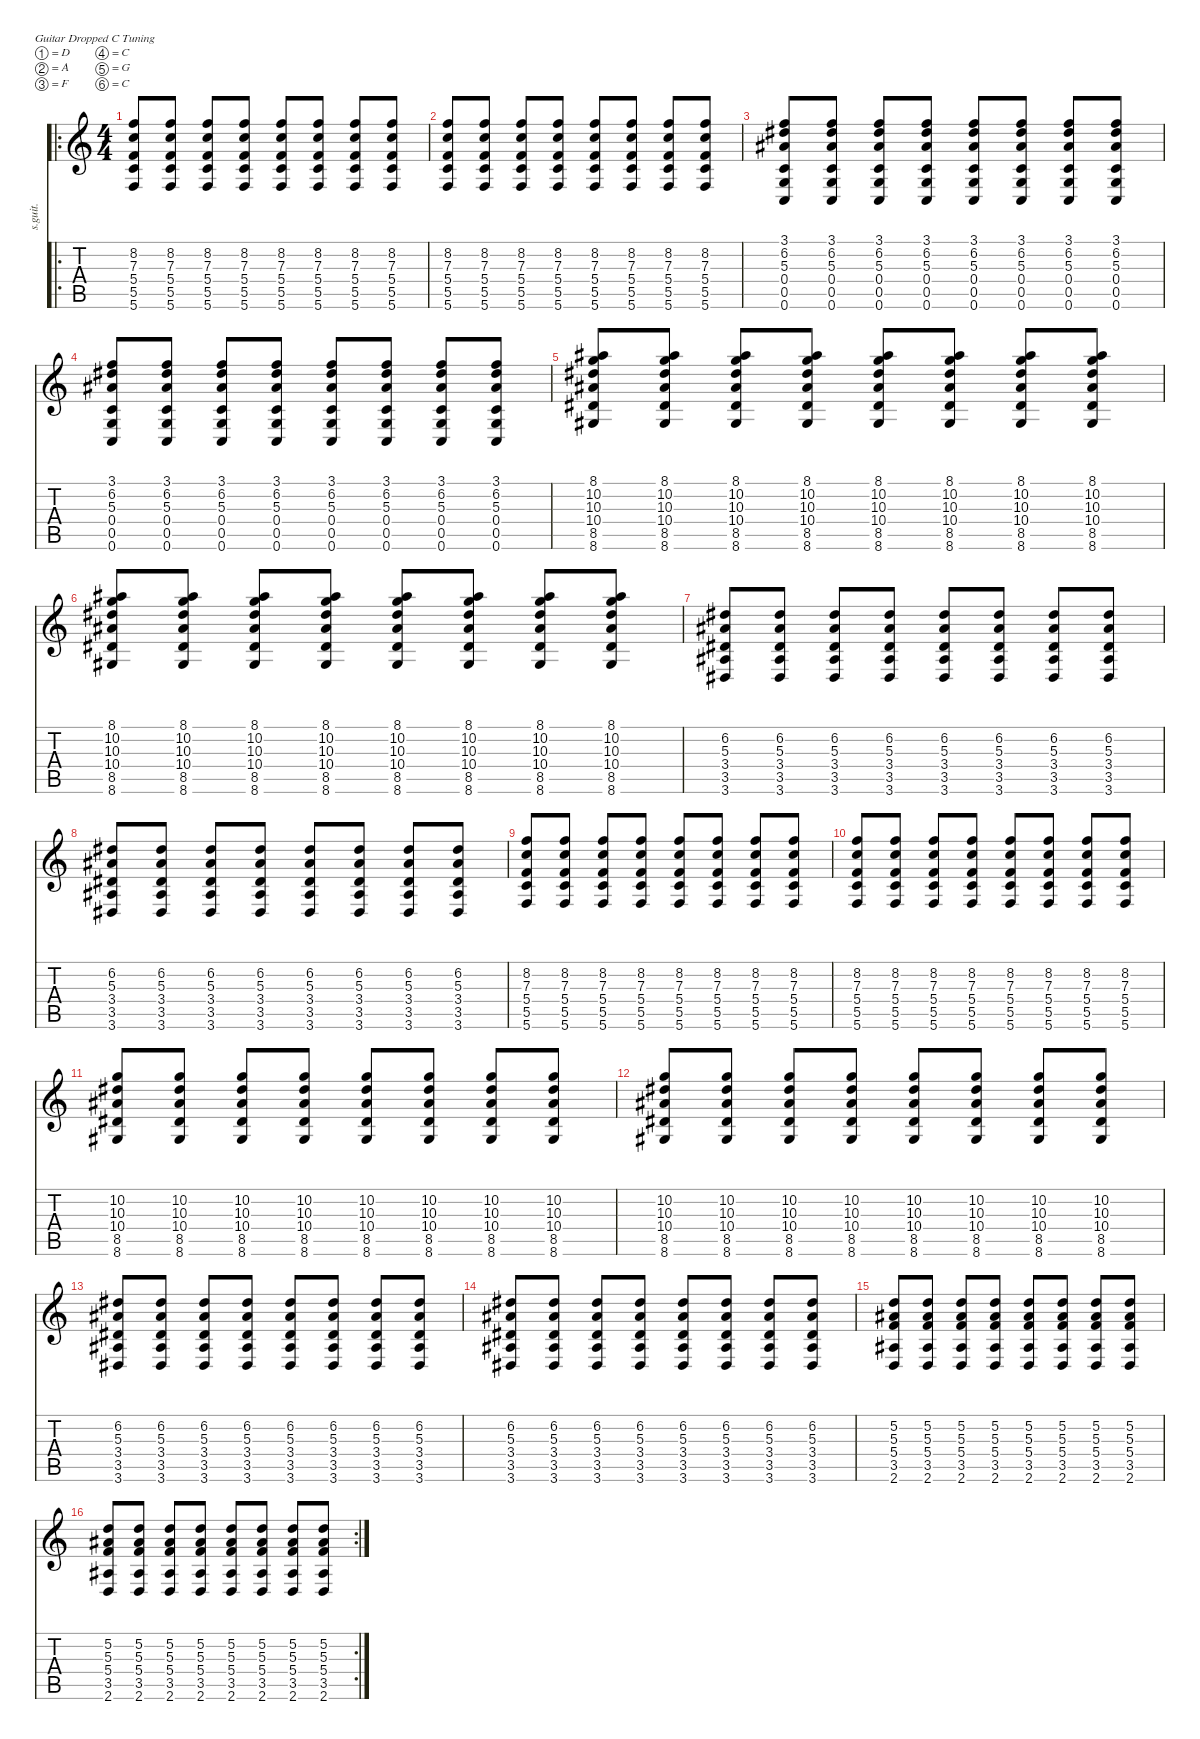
\defaultSystemsLayout 4
\hideDynamics
\bracketExtendMode nobrackets
\track ("Misha \"Bulb\" Mansoor" "s.guit.") {instrument distortionguitar}
\staff {score tabs}
\tuning (D4 A3 F3 C3 G2 C2)
\ro
\ts (4 4)
\tempo (213 hide)
\clef g2
\ks c
(8.2 7.3 5.4 5.5 5.6).8{lyrics (0 "") lyrics (1 "") lyrics (2 "") lyrics (3 "") lyrics (4 "") dy mf} (8.2 7.3 5.4 5.5 5.6).8{lyrics (0 "") lyrics (1 "") lyrics (2 "") lyrics (3 "") lyrics (4 "")} (8.2 7.3 5.4 5.5 5.6).8{lyrics (0 "") lyrics (1 "") lyrics (2 "") lyrics (3 "") lyrics (4 "")} (8.2 7.3 5.4 5.5 5.6).8{lyrics (0 "") lyrics (1 "") lyrics (2 "") lyrics (3 "") lyrics (4 "")} (8.2 7.3 5.4 5.5 5.6).8{lyrics (0 "") lyrics (1 "") lyrics (2 "") lyrics (3 "") lyrics (4 "")} (8.2 7.3 5.4 5.5 5.6).8{lyrics (0 "") lyrics (1 "") lyrics (2 "") lyrics (3 "") lyrics (4 "")} (8.2 7.3 5.4 5.5 5.6).8{lyrics (0 "") lyrics (1 "") lyrics (2 "") lyrics (3 "") lyrics (4 "")} (8.2 7.3 5.4 5.5 5.6).8{lyrics (0 "") lyrics (1 "") lyrics (2 "") lyrics (3 "") lyrics (4 "")} |
(8.2 7.3 5.4 5.5 5.6).8{lyrics (0 "") lyrics (1 "") lyrics (2 "") lyrics (3 "") lyrics (4 "")} (8.2 7.3 5.4 5.5 5.6).8{lyrics (0 "") lyrics (1 "") lyrics (2 "") lyrics (3 "") lyrics (4 "")} (8.2 7.3 5.4 5.5 5.6).8{lyrics (0 "") lyrics (1 "") lyrics (2 "") lyrics (3 "") lyrics (4 "")} (8.2 7.3 5.4 5.5 5.6).8{lyrics (0 "") lyrics (1 "") lyrics (2 "") lyrics (3 "") lyrics (4 "")} (8.2 7.3 5.4 5.5 5.6).8{lyrics (0 "") lyrics (1 "") lyrics (2 "") lyrics (3 "") lyrics (4 "")} (8.2 7.3 5.4 5.5 5.6).8{lyrics (0 "") lyrics (1 "") lyrics (2 "") lyrics (3 "") lyrics (4 "")} (8.2 7.3 5.4 5.5 5.6).8{lyrics (0 "") lyrics (1 "") lyrics (2 "") lyrics (3 "") lyrics (4 "")} (8.2 7.3 5.4 5.5 5.6).8{lyrics (0 "") lyrics (1 "") lyrics (2 "") lyrics (3 "") lyrics (4 "")} |
(3.1 6.2{acc #} 5.3{acc #} 0.4 0.5 0.6).8{lyrics (0 "") lyrics (1 "") lyrics (2 "") lyrics (3 "") lyrics (4 "")} (3.1 6.2{acc #} 5.3{acc #} 0.4 0.5 0.6).8{lyrics (0 "") lyrics (1 "") lyrics (2 "") lyrics (3 "") lyrics (4 "")} (3.1 6.2{acc #} 5.3{acc #} 0.4 0.5 0.6).8{lyrics (0 "") lyrics (1 "") lyrics (2 "") lyrics (3 "") lyrics (4 "")} (3.1 6.2{acc #} 5.3{acc #} 0.4 0.5 0.6).8{lyrics (0 "") lyrics (1 "") lyrics (2 "") lyrics (3 "") lyrics (4 "")} (3.1 6.2{acc #} 5.3{acc #} 0.4 0.5 0.6).8{lyrics (0 "") lyrics (1 "") lyrics (2 "") lyrics (3 "") lyrics (4 "")} (3.1 6.2{acc #} 5.3{acc #} 0.4 0.5 0.6).8{lyrics (0 "") lyrics (1 "") lyrics (2 "") lyrics (3 "") lyrics (4 "")} (3.1 6.2{acc #} 5.3{acc #} 0.4 0.5 0.6).8{lyrics (0 "") lyrics (1 "") lyrics (2 "") lyrics (3 "") lyrics (4 "")} (3.1 6.2{acc #} 5.3{acc #} 0.4 0.5 0.6).8{lyrics (0 "") lyrics (1 "") lyrics (2 "") lyrics (3 "") lyrics (4 "")} |
(3.1 6.2{acc #} 5.3{acc #} 0.4 0.5 0.6).8{lyrics (0 "") lyrics (1 "") lyrics (2 "") lyrics (3 "") lyrics (4 "")} (3.1 6.2{acc #} 5.3{acc #} 0.4 0.5 0.6).8{lyrics (0 "") lyrics (1 "") lyrics (2 "") lyrics (3 "") lyrics (4 "")} (3.1 6.2{acc #} 5.3{acc #} 0.4 0.5 0.6).8{lyrics (0 "") lyrics (1 "") lyrics (2 "") lyrics (3 "") lyrics (4 "")} (3.1 6.2{acc #} 5.3{acc #} 0.4 0.5 0.6).8{lyrics (0 "") lyrics (1 "") lyrics (2 "") lyrics (3 "") lyrics (4 "")} (3.1 6.2{acc #} 5.3{acc #} 0.4 0.5 0.6).8{lyrics (0 "") lyrics (1 "") lyrics (2 "") lyrics (3 "") lyrics (4 "")} (3.1 6.2{acc #} 5.3{acc #} 0.4 0.5 0.6).8{lyrics (0 "") lyrics (1 "") lyrics (2 "") lyrics (3 "") lyrics (4 "")} (3.1 6.2{acc #} 5.3{acc #} 0.4 0.5 0.6).8{lyrics (0 "") lyrics (1 "") lyrics (2 "") lyrics (3 "") lyrics (4 "")} (3.1 6.2{acc #} 5.3{acc #} 0.4 0.5 0.6).8{lyrics (0 "") lyrics (1 "") lyrics (2 "") lyrics (3 "") lyrics (4 "")} |
(8.1{acc #} 10.2 10.3{acc #} 10.4{acc #} 8.5{acc #} 8.6{acc #}).8{lyrics (0 "") lyrics (1 "") lyrics (2 "") lyrics (3 "") lyrics (4 "")} (8.1{acc #} 10.2 10.3{acc #} 10.4{acc #} 8.5{acc #} 8.6{acc #}).8{lyrics (0 "") lyrics (1 "") lyrics (2 "") lyrics (3 "") lyrics (4 "")} (8.1{acc #} 10.2 10.3{acc #} 10.4{acc #} 8.5{acc #} 8.6{acc #}).8{lyrics (0 "") lyrics (1 "") lyrics (2 "") lyrics (3 "") lyrics (4 "")} (8.1{acc #} 10.2 10.3{acc #} 10.4{acc #} 8.5{acc #} 8.6{acc #}).8{lyrics (0 "") lyrics (1 "") lyrics (2 "") lyrics (3 "") lyrics (4 "")} (8.1{acc #} 10.2 10.3{acc #} 10.4{acc #} 8.5{acc #} 8.6{acc #}).8{lyrics (0 "") lyrics (1 "") lyrics (2 "") lyrics (3 "") lyrics (4 "")} (8.1{acc #} 10.2 10.3{acc #} 10.4{acc #} 8.5{acc #} 8.6{acc #}).8{lyrics (0 "") lyrics (1 "") lyrics (2 "") lyrics (3 "") lyrics (4 "")} (8.1{acc #} 10.2 10.3{acc #} 10.4{acc #} 8.5{acc #} 8.6{acc #}).8{lyrics (0 "") lyrics (1 "") lyrics (2 "") lyrics (3 "") lyrics (4 "")} (8.1{acc #} 10.2 10.3{acc #} 10.4{acc #} 8.5{acc #} 8.6{acc #}).8{lyrics (0 "") lyrics (1 "") lyrics (2 "") lyrics (3 "") lyrics (4 "")} |
(8.1{acc #} 10.2 10.3{acc #} 10.4{acc #} 8.5{acc #} 8.6{acc #}).8{lyrics (0 "") lyrics (1 "") lyrics (2 "") lyrics (3 "") lyrics (4 "")} (8.1{acc #} 10.2 10.3{acc #} 10.4{acc #} 8.5{acc #} 8.6{acc #}).8{lyrics (0 "") lyrics (1 "") lyrics (2 "") lyrics (3 "") lyrics (4 "")} (8.1{acc #} 10.2 10.3{acc #} 10.4{acc #} 8.5{acc #} 8.6{acc #}).8{lyrics (0 "") lyrics (1 "") lyrics (2 "") lyrics (3 "") lyrics (4 "")} (8.1{acc #} 10.2 10.3{acc #} 10.4{acc #} 8.5{acc #} 8.6{acc #}).8{lyrics (0 "") lyrics (1 "") lyrics (2 "") lyrics (3 "") lyrics (4 "")} (8.1{acc #} 10.2 10.3{acc #} 10.4{acc #} 8.5{acc #} 8.6{acc #}).8{lyrics (0 "") lyrics (1 "") lyrics (2 "") lyrics (3 "") lyrics (4 "")} (8.1{acc #} 10.2 10.3{acc #} 10.4{acc #} 8.5{acc #} 8.6{acc #}).8{lyrics (0 "") lyrics (1 "") lyrics (2 "") lyrics (3 "") lyrics (4 "")} (8.1{acc #} 10.2 10.3{acc #} 10.4{acc #} 8.5{acc #} 8.6{acc #}).8{lyrics (0 "") lyrics (1 "") lyrics (2 "") lyrics (3 "") lyrics (4 "")} (8.1{acc #} 10.2 10.3{acc #} 10.4{acc #} 8.5{acc #} 8.6{acc #}).8{lyrics (0 "") lyrics (1 "") lyrics (2 "") lyrics (3 "") lyrics (4 "")} |
(6.2{acc #} 5.3{acc #} 3.4{acc #} 3.5{acc #} 3.6{acc #}).8{lyrics (0 "") lyrics (1 "") lyrics (2 "") lyrics (3 "") lyrics (4 "")} (6.2{acc #} 5.3{acc #} 3.4{acc #} 3.5{acc #} 3.6{acc #}).8{lyrics (0 "") lyrics (1 "") lyrics (2 "") lyrics (3 "") lyrics (4 "")} (6.2{acc #} 5.3{acc #} 3.4{acc #} 3.5{acc #} 3.6{acc #}).8{lyrics (0 "") lyrics (1 "") lyrics (2 "") lyrics (3 "") lyrics (4 "")} (6.2{acc #} 5.3{acc #} 3.4{acc #} 3.5{acc #} 3.6{acc #}).8{lyrics (0 "") lyrics (1 "") lyrics (2 "") lyrics (3 "") lyrics (4 "")} (6.2{acc #} 5.3{acc #} 3.4{acc #} 3.5{acc #} 3.6{acc #}).8{lyrics (0 "") lyrics (1 "") lyrics (2 "") lyrics (3 "") lyrics (4 "")} (6.2{acc #} 5.3{acc #} 3.4{acc #} 3.5{acc #} 3.6{acc #}).8{lyrics (0 "") lyrics (1 "") lyrics (2 "") lyrics (3 "") lyrics (4 "")} (6.2{acc #} 5.3{acc #} 3.4{acc #} 3.5{acc #} 3.6{acc #}).8{lyrics (0 "") lyrics (1 "") lyrics (2 "") lyrics (3 "") lyrics (4 "")} (6.2{acc #} 5.3{acc #} 3.4{acc #} 3.5{acc #} 3.6{acc #}).8{lyrics (0 "") lyrics (1 "") lyrics (2 "") lyrics (3 "") lyrics (4 "")} |
(6.2{acc #} 5.3{acc #} 3.4{acc #} 3.5{acc #} 3.6{acc #}).8{lyrics (0 "") lyrics (1 "") lyrics (2 "") lyrics (3 "") lyrics (4 "")} (6.2{acc #} 5.3{acc #} 3.4{acc #} 3.5{acc #} 3.6{acc #}).8{lyrics (0 "") lyrics (1 "") lyrics (2 "") lyrics (3 "") lyrics (4 "")} (6.2{acc #} 5.3{acc #} 3.4{acc #} 3.5{acc #} 3.6{acc #}).8{lyrics (0 "") lyrics (1 "") lyrics (2 "") lyrics (3 "") lyrics (4 "")} (6.2{acc #} 5.3{acc #} 3.4{acc #} 3.5{acc #} 3.6{acc #}).8{lyrics (0 "") lyrics (1 "") lyrics (2 "") lyrics (3 "") lyrics (4 "")} (6.2{acc #} 5.3{acc #} 3.4{acc #} 3.5{acc #} 3.6{acc #}).8{lyrics (0 "") lyrics (1 "") lyrics (2 "") lyrics (3 "") lyrics (4 "")} (6.2{acc #} 5.3{acc #} 3.4{acc #} 3.5{acc #} 3.6{acc #}).8{lyrics (0 "") lyrics (1 "") lyrics (2 "") lyrics (3 "") lyrics (4 "")} (6.2{acc #} 5.3{acc #} 3.4{acc #} 3.5{acc #} 3.6{acc #}).8{lyrics (0 "") lyrics (1 "") lyrics (2 "") lyrics (3 "") lyrics (4 "")} (6.2{acc #} 5.3{acc #} 3.4{acc #} 3.5{acc #} 3.6{acc #}).8{lyrics (0 "") lyrics (1 "") lyrics (2 "") lyrics (3 "") lyrics (4 "")} |
(8.2 7.3 5.4 5.5 5.6).8{lyrics (0 "") lyrics (1 "") lyrics (2 "") lyrics (3 "") lyrics (4 "")} (8.2 7.3 5.4 5.5 5.6).8{lyrics (0 "") lyrics (1 "") lyrics (2 "") lyrics (3 "") lyrics (4 "")} (8.2 7.3 5.4 5.5 5.6).8{lyrics (0 "") lyrics (1 "") lyrics (2 "") lyrics (3 "") lyrics (4 "")} (8.2 7.3 5.4 5.5 5.6).8{lyrics (0 "") lyrics (1 "") lyrics (2 "") lyrics (3 "") lyrics (4 "")} (8.2 7.3 5.4 5.5 5.6).8{lyrics (0 "") lyrics (1 "") lyrics (2 "") lyrics (3 "") lyrics (4 "")} (8.2 7.3 5.4 5.5 5.6).8{lyrics (0 "") lyrics (1 "") lyrics (2 "") lyrics (3 "") lyrics (4 "")} (8.2 7.3 5.4 5.5 5.6).8{lyrics (0 "") lyrics (1 "") lyrics (2 "") lyrics (3 "") lyrics (4 "")} (8.2 7.3 5.4 5.5 5.6).8{lyrics (0 "") lyrics (1 "") lyrics (2 "") lyrics (3 "") lyrics (4 "")} |
(8.2 7.3 5.4 5.5 5.6).8{lyrics (0 "") lyrics (1 "") lyrics (2 "") lyrics (3 "") lyrics (4 "")} (8.2 7.3 5.4 5.5 5.6).8{lyrics (0 "") lyrics (1 "") lyrics (2 "") lyrics (3 "") lyrics (4 "")} (8.2 7.3 5.4 5.5 5.6).8{lyrics (0 "") lyrics (1 "") lyrics (2 "") lyrics (3 "") lyrics (4 "")} (8.2 7.3 5.4 5.5 5.6).8{lyrics (0 "") lyrics (1 "") lyrics (2 "") lyrics (3 "") lyrics (4 "")} (8.2 7.3 5.4 5.5 5.6).8{lyrics (0 "") lyrics (1 "") lyrics (2 "") lyrics (3 "") lyrics (4 "")} (8.2 7.3 5.4 5.5 5.6).8{lyrics (0 "") lyrics (1 "") lyrics (2 "") lyrics (3 "") lyrics (4 "")} (8.2 7.3 5.4 5.5 5.6).8{lyrics (0 "") lyrics (1 "") lyrics (2 "") lyrics (3 "") lyrics (4 "")} (8.2 7.3 5.4 5.5 5.6).8{lyrics (0 "") lyrics (1 "") lyrics (2 "") lyrics (3 "") lyrics (4 "")} |
(10.2 10.3{acc #} 10.4{acc #} 8.5{acc #} 8.6{acc #}).8{lyrics (0 "") lyrics (1 "") lyrics (2 "") lyrics (3 "") lyrics (4 "")} (10.2 10.3{acc #} 10.4{acc #} 8.5{acc #} 8.6{acc #}).8{lyrics (0 "") lyrics (1 "") lyrics (2 "") lyrics (3 "") lyrics (4 "")} (10.2 10.3{acc #} 10.4{acc #} 8.5{acc #} 8.6{acc #}).8{lyrics (0 "") lyrics (1 "") lyrics (2 "") lyrics (3 "") lyrics (4 "")} (10.2 10.3{acc #} 10.4{acc #} 8.5{acc #} 8.6{acc #}).8{lyrics (0 "") lyrics (1 "") lyrics (2 "") lyrics (3 "") lyrics (4 "")} (10.2 10.3{acc #} 10.4{acc #} 8.5{acc #} 8.6{acc #}).8{lyrics (0 "") lyrics (1 "") lyrics (2 "") lyrics (3 "") lyrics (4 "")} (10.2 10.3{acc #} 10.4{acc #} 8.5{acc #} 8.6{acc #}).8{lyrics (0 "") lyrics (1 "") lyrics (2 "") lyrics (3 "") lyrics (4 "")} (10.2 10.3{acc #} 10.4{acc #} 8.5{acc #} 8.6{acc #}).8{lyrics (0 "") lyrics (1 "") lyrics (2 "") lyrics (3 "") lyrics (4 "")} (10.2 10.3{acc #} 10.4{acc #} 8.5{acc #} 8.6{acc #}).8{lyrics (0 "") lyrics (1 "") lyrics (2 "") lyrics (3 "") lyrics (4 "")} |
(10.2 10.3{acc #} 10.4{acc #} 8.5{acc #} 8.6{acc #}).8{lyrics (0 "") lyrics (1 "") lyrics (2 "") lyrics (3 "") lyrics (4 "")} (10.2 10.3{acc #} 10.4{acc #} 8.5{acc #} 8.6{acc #}).8{lyrics (0 "") lyrics (1 "") lyrics (2 "") lyrics (3 "") lyrics (4 "")} (10.2 10.3{acc #} 10.4{acc #} 8.5{acc #} 8.6{acc #}).8{lyrics (0 "") lyrics (1 "") lyrics (2 "") lyrics (3 "") lyrics (4 "")} (10.2 10.3{acc #} 10.4{acc #} 8.5{acc #} 8.6{acc #}).8{lyrics (0 "") lyrics (1 "") lyrics (2 "") lyrics (3 "") lyrics (4 "")} (10.2 10.3{acc #} 10.4{acc #} 8.5{acc #} 8.6{acc #}).8{lyrics (0 "") lyrics (1 "") lyrics (2 "") lyrics (3 "") lyrics (4 "")} (10.2 10.3{acc #} 10.4{acc #} 8.5{acc #} 8.6{acc #}).8{lyrics (0 "") lyrics (1 "") lyrics (2 "") lyrics (3 "") lyrics (4 "")} (10.2 10.3{acc #} 10.4{acc #} 8.5{acc #} 8.6{acc #}).8{lyrics (0 "") lyrics (1 "") lyrics (2 "") lyrics (3 "") lyrics (4 "")} (10.2 10.3{acc #} 10.4{acc #} 8.5{acc #} 8.6{acc #}).8{lyrics (0 "") lyrics (1 "") lyrics (2 "") lyrics (3 "") lyrics (4 "")} |
(6.2{acc #} 5.3{acc #} 3.4{acc #} 3.5{acc #} 3.6{acc #}).8{lyrics (0 "") lyrics (1 "") lyrics (2 "") lyrics (3 "") lyrics (4 "")} (6.2{acc #} 5.3{acc #} 3.4{acc #} 3.5{acc #} 3.6{acc #}).8{lyrics (0 "") lyrics (1 "") lyrics (2 "") lyrics (3 "") lyrics (4 "")} (6.2{acc #} 5.3{acc #} 3.4{acc #} 3.5{acc #} 3.6{acc #}).8{lyrics (0 "") lyrics (1 "") lyrics (2 "") lyrics (3 "") lyrics (4 "")} (6.2{acc #} 5.3{acc #} 3.4{acc #} 3.5{acc #} 3.6{acc #}).8{lyrics (0 "") lyrics (1 "") lyrics (2 "") lyrics (3 "") lyrics (4 "")} (6.2{acc #} 5.3{acc #} 3.4{acc #} 3.5{acc #} 3.6{acc #}).8{lyrics (0 "") lyrics (1 "") lyrics (2 "") lyrics (3 "") lyrics (4 "")} (6.2{acc #} 5.3{acc #} 3.4{acc #} 3.5{acc #} 3.6{acc #}).8{lyrics (0 "") lyrics (1 "") lyrics (2 "") lyrics (3 "") lyrics (4 "")} (6.2{acc #} 5.3{acc #} 3.4{acc #} 3.5{acc #} 3.6{acc #}).8{lyrics (0 "") lyrics (1 "") lyrics (2 "") lyrics (3 "") lyrics (4 "")} (6.2{acc #} 5.3{acc #} 3.4{acc #} 3.5{acc #} 3.6{acc #}).8{lyrics (0 "") lyrics (1 "") lyrics (2 "") lyrics (3 "") lyrics (4 "")} |
(6.2{acc #} 5.3{acc #} 3.4{acc #} 3.5{acc #} 3.6{acc #}).8{lyrics (0 "") lyrics (1 "") lyrics (2 "") lyrics (3 "") lyrics (4 "")} (6.2{acc #} 5.3{acc #} 3.4{acc #} 3.5{acc #} 3.6{acc #}).8{lyrics (0 "") lyrics (1 "") lyrics (2 "") lyrics (3 "") lyrics (4 "")} (6.2{acc #} 5.3{acc #} 3.4{acc #} 3.5{acc #} 3.6{acc #}).8{lyrics (0 "") lyrics (1 "") lyrics (2 "") lyrics (3 "") lyrics (4 "")} (6.2{acc #} 5.3{acc #} 3.4{acc #} 3.5{acc #} 3.6{acc #}).8{lyrics (0 "") lyrics (1 "") lyrics (2 "") lyrics (3 "") lyrics (4 "")} (6.2{acc #} 5.3{acc #} 3.4{acc #} 3.5{acc #} 3.6{acc #}).8{lyrics (0 "") lyrics (1 "") lyrics (2 "") lyrics (3 "") lyrics (4 "")} (6.2{acc #} 5.3{acc #} 3.4{acc #} 3.5{acc #} 3.6{acc #}).8{lyrics (0 "") lyrics (1 "") lyrics (2 "") lyrics (3 "") lyrics (4 "")} (6.2{acc #} 5.3{acc #} 3.4{acc #} 3.5{acc #} 3.6{acc #}).8{lyrics (0 "") lyrics (1 "") lyrics (2 "") lyrics (3 "") lyrics (4 "")} (6.2{acc #} 5.3{acc #} 3.4{acc #} 3.5{acc #} 3.6{acc #}).8{lyrics (0 "") lyrics (1 "") lyrics (2 "") lyrics (3 "") lyrics (4 "")} |
(5.2 5.3{acc #} 5.4 3.5{acc #} 2.6).8{lyrics (0 "") lyrics (1 "") lyrics (2 "") lyrics (3 "") lyrics (4 "")} (5.2 5.3{acc #} 5.4 3.5{acc #} 2.6).8{lyrics (0 "") lyrics (1 "") lyrics (2 "") lyrics (3 "") lyrics (4 "")} (5.2 5.3{acc #} 5.4 3.5{acc #} 2.6).8{lyrics (0 "") lyrics (1 "") lyrics (2 "") lyrics (3 "") lyrics (4 "")} (5.2 5.3{acc #} 5.4 3.5{acc #} 2.6).8{lyrics (0 "") lyrics (1 "") lyrics (2 "") lyrics (3 "") lyrics (4 "")} (5.2 5.3{acc #} 5.4 3.5{acc #} 2.6).8{lyrics (0 "") lyrics (1 "") lyrics (2 "") lyrics (3 "") lyrics (4 "")} (5.2 5.3{acc #} 5.4 3.5{acc #} 2.6).8{lyrics (0 "") lyrics (1 "") lyrics (2 "") lyrics (3 "") lyrics (4 "")} (5.2 5.3{acc #} 5.4 3.5{acc #} 2.6).8{lyrics (0 "") lyrics (1 "") lyrics (2 "") lyrics (3 "") lyrics (4 "")} (5.2 5.3{acc #} 5.4 3.5{acc #} 2.6).8{lyrics (0 "") lyrics (1 "") lyrics (2 "") lyrics (3 "") lyrics (4 "")} |
\rc 2
(5.2 5.3{acc #} 5.4 3.5{acc #} 2.6).8{lyrics (0 "") lyrics (1 "") lyrics (2 "") lyrics (3 "") lyrics (4 "")} (5.2 5.3{acc #} 5.4 3.5{acc #} 2.6).8{lyrics (0 "") lyrics (1 "") lyrics (2 "") lyrics (3 "") lyrics (4 "")} (5.2 5.3{acc #} 5.4 3.5{acc #} 2.6).8{lyrics (0 "") lyrics (1 "") lyrics (2 "") lyrics (3 "") lyrics (4 "")} (5.2 5.3{acc #} 5.4 3.5{acc #} 2.6).8{lyrics (0 "") lyrics (1 "") lyrics (2 "") lyrics (3 "") lyrics (4 "")} (5.2 5.3{acc #} 5.4 3.5{acc #} 2.6).8{lyrics (0 "") lyrics (1 "") lyrics (2 "") lyrics (3 "") lyrics (4 "")} (5.2 5.3{acc #} 5.4 3.5{acc #} 2.6).8{lyrics (0 "") lyrics (1 "") lyrics (2 "") lyrics (3 "") lyrics (4 "")} (5.2 5.3{acc #} 5.4 3.5{acc #} 2.6).8{lyrics (0 "") lyrics (1 "") lyrics (2 "") lyrics (3 "") lyrics (4 "")} (5.2 5.3{acc #} 5.4 3.5{acc #} 2.6).8{lyrics (0 "") lyrics (1 "") lyrics (2 "") lyrics (3 "") lyrics (4 "")}
